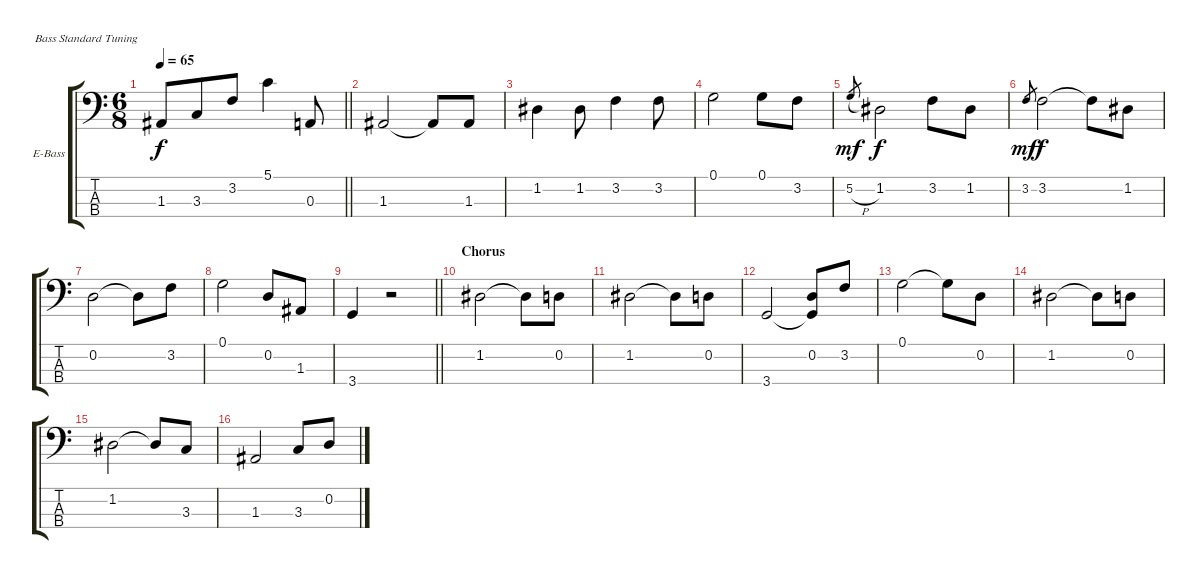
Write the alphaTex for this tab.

\bracketExtendMode groupsimilarinstruments
\firstSystemTrackNameOrientation horizontal
\otherSystemsTrackNameOrientation horizontal
\track ("Bass Guitar" "E-Bass") {instrument electricbassfinger}
\staff {score tabs}
\tuning (G2 D2 A1 E1)
\ts (6 8)
\tempo 65
\clef f4
\barLineRight lightlight
\ks c
1.3.8{dy f} 3.3.8 3.2.8 5.1.4 0.3.8 |
\section ("" "")
1.3.2 1.3{t}.8 1.3.8 |
1.2.4 1.2.8 3.2.4 3.2.8 |
0.1.2 0.1.8 3.2.8 |
5.2{h}.8{gr dy mf} 1.2.2{dy f} 3.2.8 1.2.8 |
3.2.8{gr dy mf} 3.2.2{dy f} 3.2{t}.8 1.2.8 |
0.2.2 0.2{t}.8 3.2.8 |
0.1.2 0.2.8 1.3.8 |
\barLineRight lightlight
3.4.4 r.2 |
\section ("" "Chorus")
1.2.2 1.2{t}.8 0.2.8 |
1.2.2 1.2{t}.8 0.2.8 |
3.4.2 (0.2 3.4{t}).8 3.2.8 |
0.1.2 0.1{t}.8 0.2.8 |
1.2.2 1.2{t}.8 0.2.8 |
1.2.2 1.2{t}.8 3.3.8 |
1.3.2 3.3.8 0.2.8
